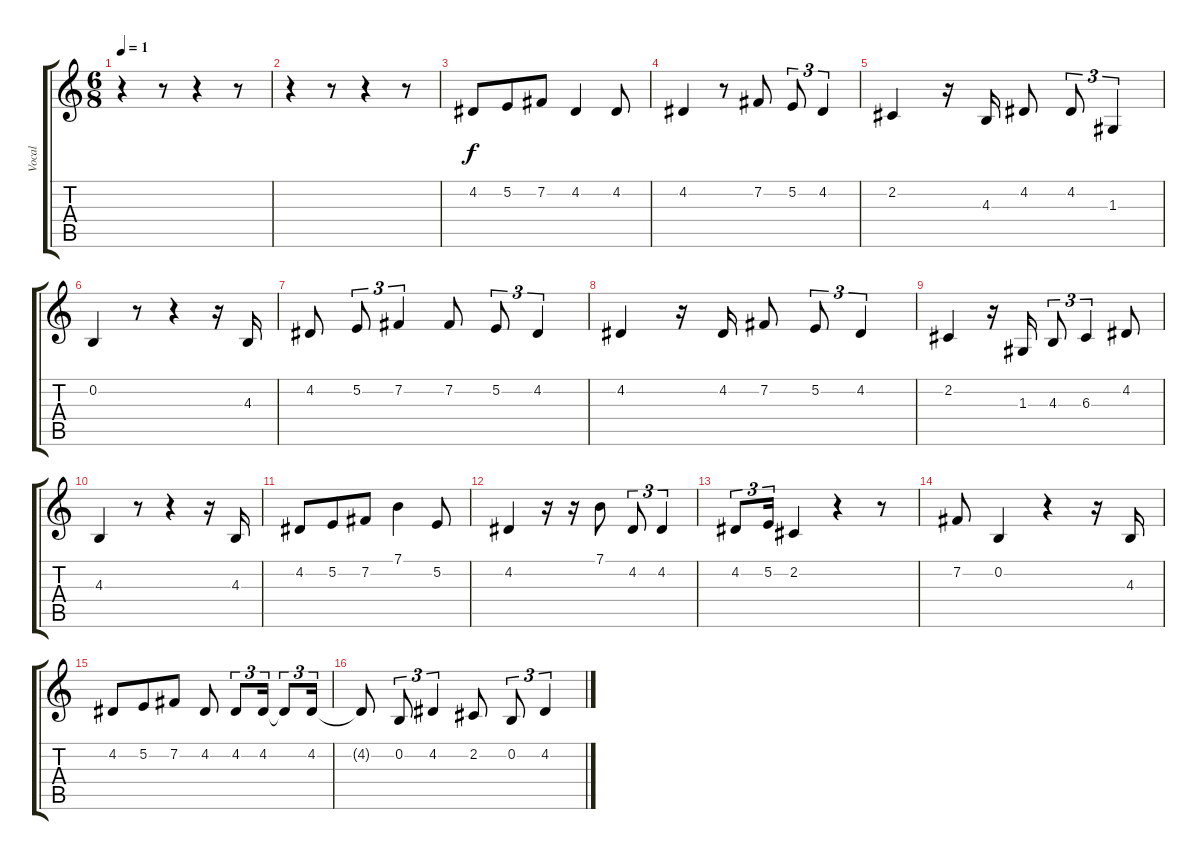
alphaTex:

\track ("Vocal" "Vocal") {instrument lead6voice}
\staff {score tabs}
\tuning (E4 B3 G3 D3 A2 E2) {hide}
\ts (6 8)
\tempo 1
\clef g2
\ks c
r.4{dy f} r.8 r.4 r.8 |
r.4 r.8 r.4 r.8 |
4.2.8 5.2.8 7.2.8 4.2.4 4.2.8 |
4.2.4 r.8 7.2.8 5.2.8{tu (3 2)} 4.2.4{tu (3 2)} |
2.2.4 r.16 4.3.16 4.2.8 4.2.8{tu (3 2)} 1.3.4{tu (3 2)} |
0.2.4 r.8 r.4 r.16 4.3.16 |
4.2.8 5.2.8{tu (3 2)} 7.2.4{tu (3 2)} 7.2.8 5.2.8{tu (3 2)} 4.2.4{tu (3 2)} |
4.2.4 r.16 4.2.16 7.2.8 5.2.8{tu (3 2)} 4.2.4{tu (3 2)} |
2.2.4 r.16 1.3.16 4.3.8{tu (3 2)} 6.3.4{tu (3 2)} 4.2.8 |
4.3.4 r.8 r.4 r.16 4.3.16 |
4.2.8 5.2.8 7.2.8 7.1.4 5.2.8 |
4.2.4 r.16 r.16 7.1.8 4.2.8{tu (3 2)} 4.2.4{tu (3 2)} |
4.2.8{tu (3 2)} 5.2.16{tu (3 2)} 2.2.4 r.4 r.8 |
7.2.8 0.2.4 r.4 r.16 4.3.16 |
4.2.8 5.2.8 7.2.8 4.2.8 4.2.8{tu (3 2)} 4.2.16{tu (3 2)} 4.2{t}.8{tu (3 2)} 4.2.16{tu (3 2)} |
4.2{t}.8 0.2.8{tu (3 2)} 4.2.4{tu (3 2)} 2.2.8 0.2.8{tu (3 2)} 4.2.4{tu (3 2)}
